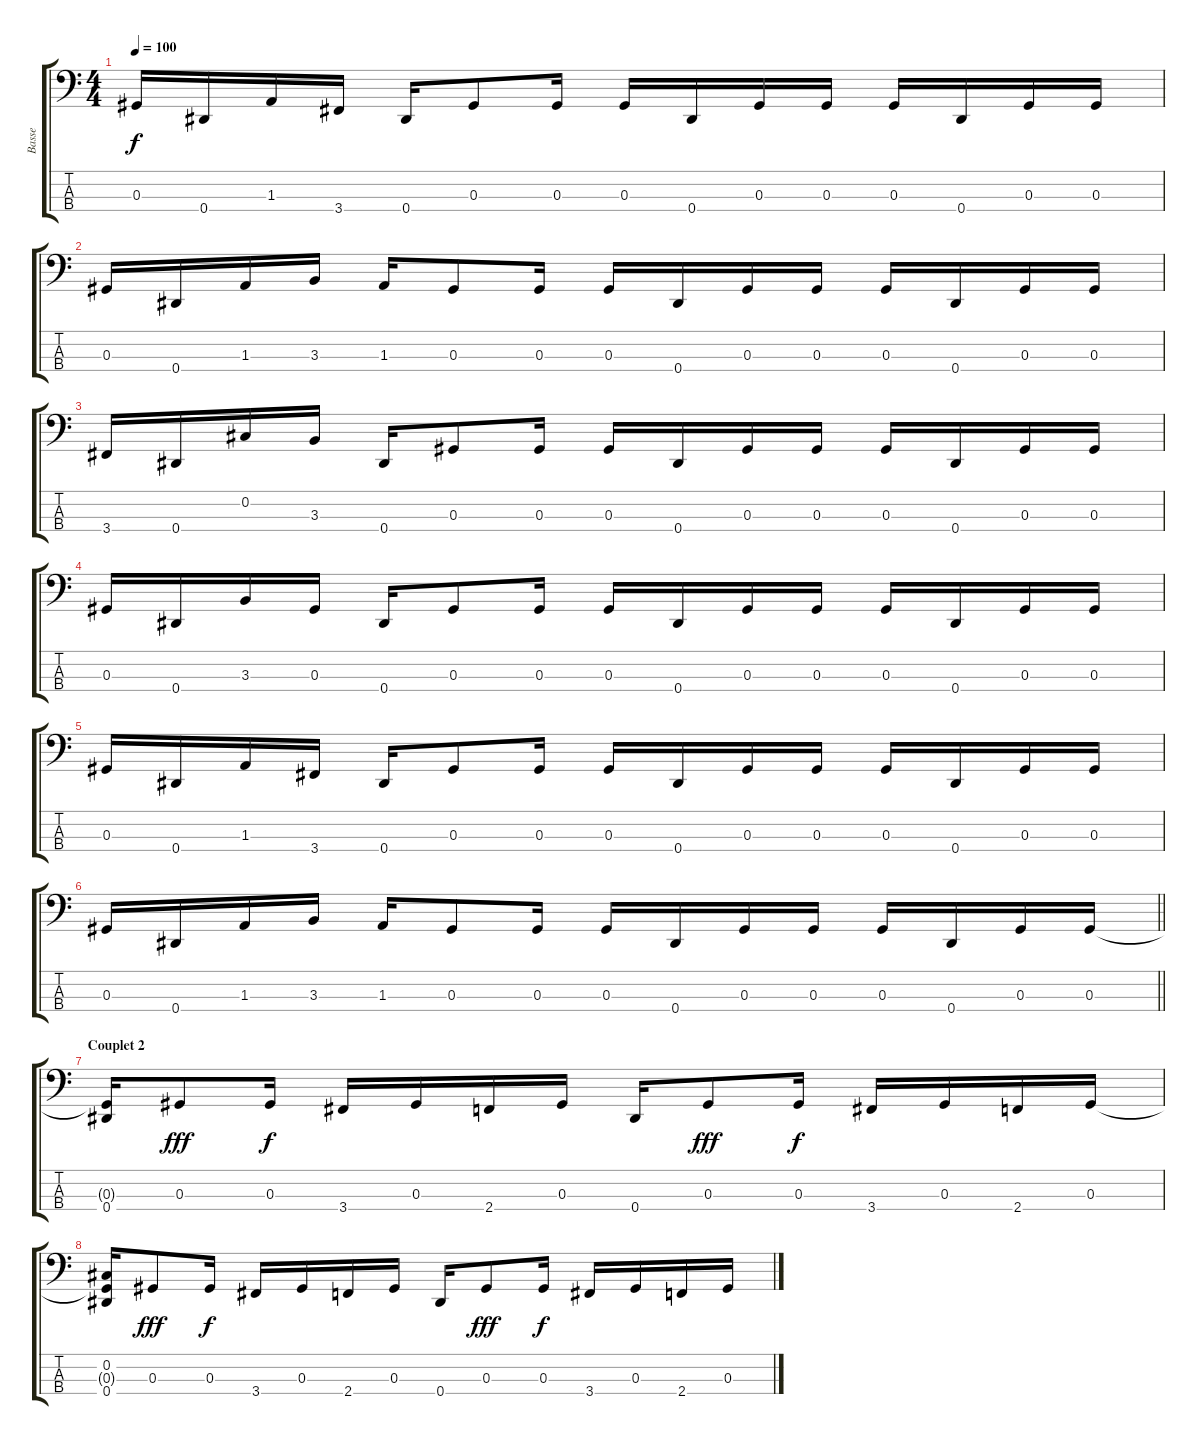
\track ("Basse" "Basse") {instrument electricbassfinger}
\staff {score tabs}
\tuning (Gb2 Db2 Ab1 Eb1) {hide}
\ts (4 4)
\tempo 100
\clef f4
\ks c
0.3.16{dy f} 0.4.16 1.3.16 3.4.16 0.4.16 0.3.8 0.3.16 0.3.16 0.4.16 0.3.16 0.3.16 0.3.16 0.4.16 0.3.16 0.3.16 |
0.3.16 0.4.16 1.3.16 3.3.16 1.3.16 0.3.8 0.3.16 0.3.16 0.4.16 0.3.16 0.3.16 0.3.16 0.4.16 0.3.16 0.3.16 |
3.4.16 0.4.16 0.2.16 3.3.16 0.4.16 0.3.8 0.3.16 0.3.16 0.4.16 0.3.16 0.3.16 0.3.16 0.4.16 0.3.16 0.3.16 |
0.3.16 0.4.16 3.3.16 0.3.16 0.4.16 0.3.8 0.3.16 0.3.16 0.4.16 0.3.16 0.3.16 0.3.16 0.4.16 0.3.16 0.3.16 |
0.3.16 0.4.16 1.3.16 3.4.16 0.4.16 0.3.8 0.3.16 0.3.16 0.4.16 0.3.16 0.3.16 0.3.16 0.4.16 0.3.16 0.3.16 |
\barLineRight lightlight
0.3.16 0.4.16 1.3.16 3.3.16 1.3.16 0.3.8 0.3.16 0.3.16 0.4.16 0.3.16 0.3.16 0.3.16 0.4.16 0.3.16 0.3.16 |
\section ("" "Couplet 2")
(0.3{t} 0.4).16 0.3.8{dy fff} 0.3.16{dy f} 3.4.16 0.3.16 2.4.16 0.3.16 0.4.16 0.3.8{dy fff} 0.3.16{dy f} 3.4.16 0.3.16 2.4.16 0.3.16 |
(0.2 0.3{t} 0.4).16 0.3.8{dy fff} 0.3.16{dy f} 3.4.16 0.3.16 2.4.16 0.3.16 0.4.16 0.3.8{dy fff} 0.3.16{dy f} 3.4.16 0.3.16 2.4.16 0.3.16
